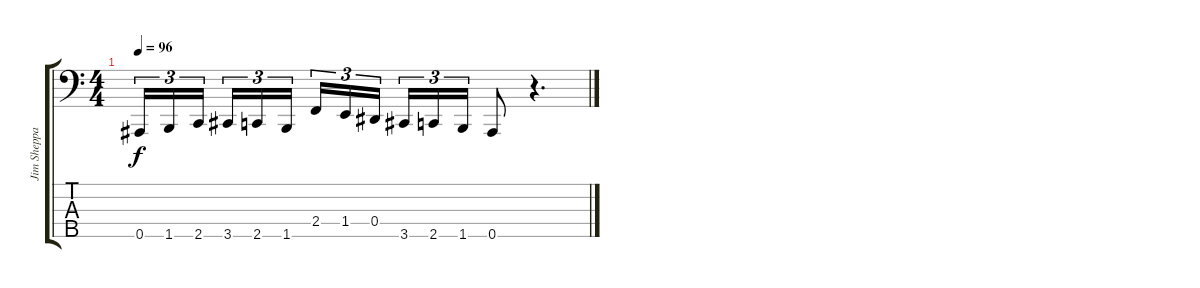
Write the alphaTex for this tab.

\track ("Jim Sheppard" "Jim Sheppa") {instrument electricbasspick}
\staff {score tabs}
\tuning (Gb2 Db2 Ab1 Eb1 Bb0) {hide}
\ts (4 4)
\tempo 96
\clef f4
\ks c
0.5.16{tu (3 2) dy f} 1.5.16{tu (3 2)} 2.5.16{tu (3 2)} 3.5.16{tu (3 2)} 2.5.16{tu (3 2)} 1.5.16{tu (3 2)} 2.4.16{tu (3 2)} 1.4.16{tu (3 2)} 0.4.16{tu (3 2)} 3.5.16{tu (3 2)} 2.5.16{tu (3 2)} 1.5.16{tu (3 2)} 0.5.8 r.4{d}
